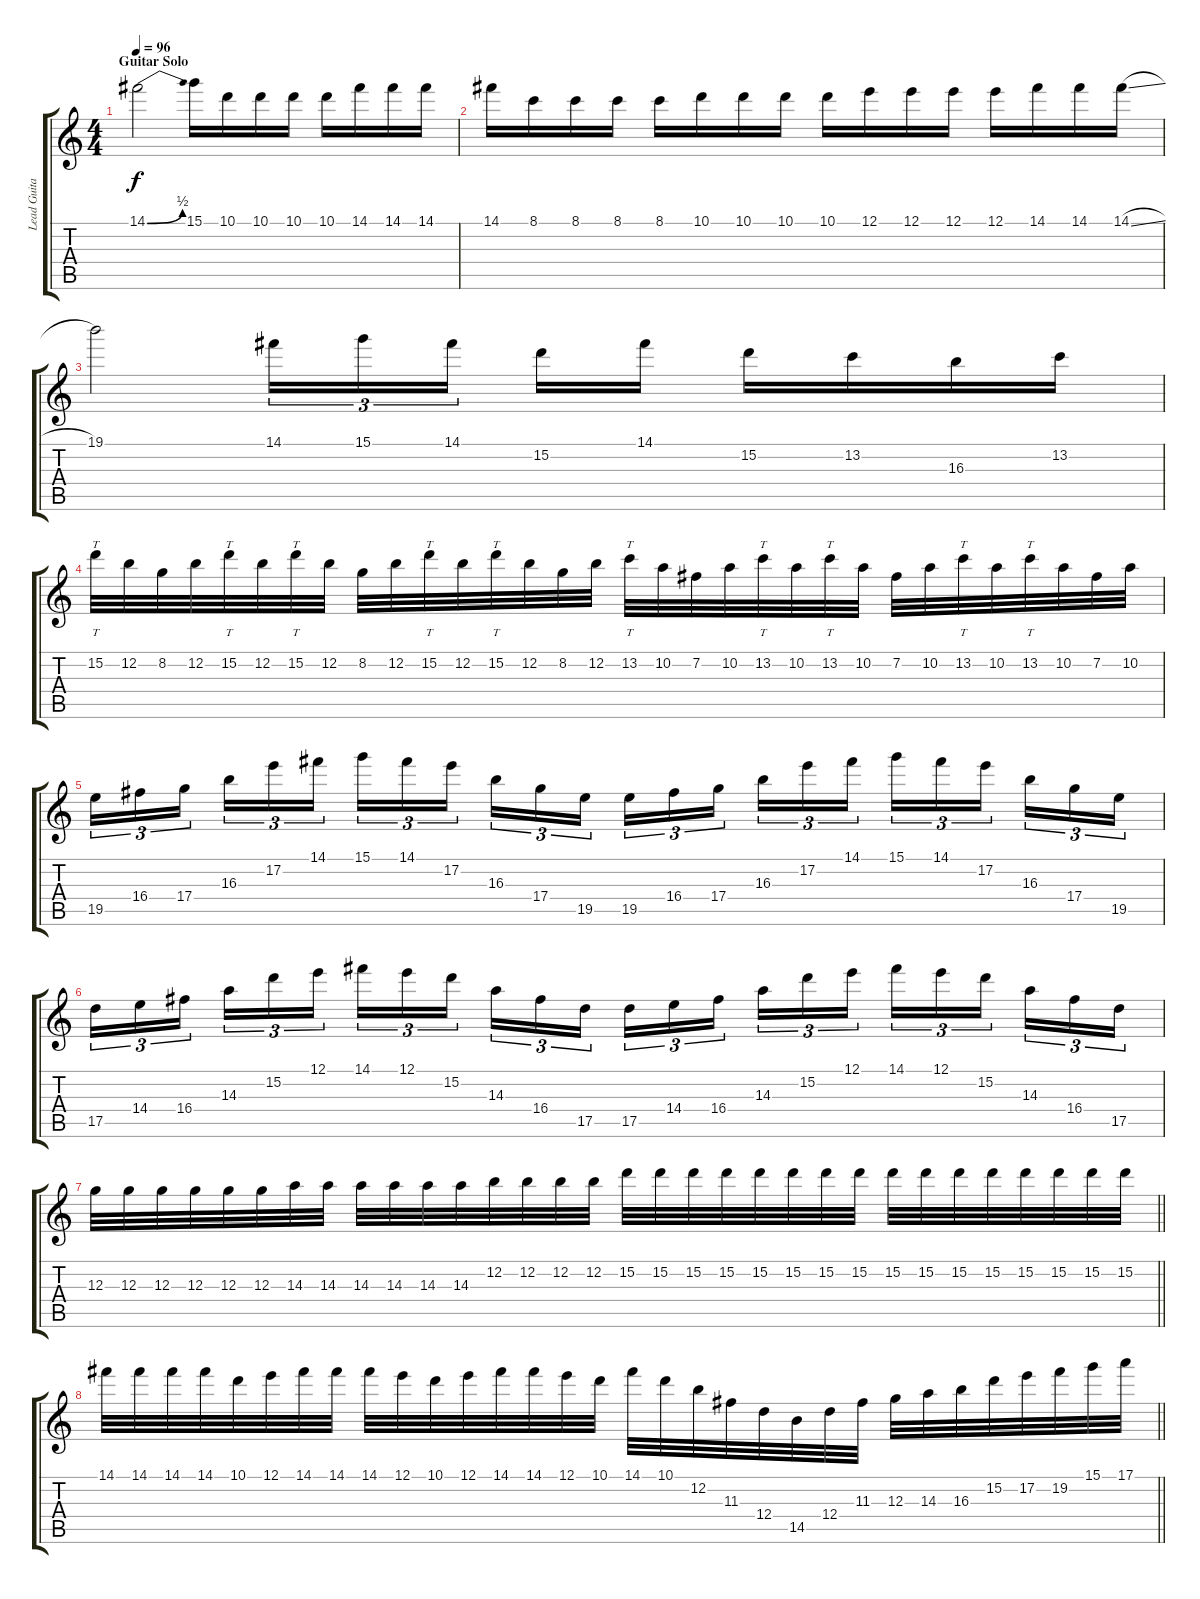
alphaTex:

\track ("Lead Guitar" "Lead Guita") {instrument distortionguitar}
\staff {score tabs}
\tuning (E4 B3 G3 D3 A2 D2) {hide}
\ts (4 4)
\section ("" "Guitar Solo")
\tempo 96
\clef g2
\ks c
14.1{be (bend 0 0 60 2)}.2{dy f} 15.1.16 10.1.16 10.1.16 10.1.16 10.1.16 14.1.16 14.1.16 14.1.16 |
14.1.16 8.1.16 8.1.16 8.1.16 8.1.16 10.1.16 10.1.16 10.1.16 10.1.16 12.1.16 12.1.16 12.1.16 12.1.16 14.1.16 14.1.16 14.1{sl}.16 |
19.1.2 14.1.16{tu (3 2)} 15.1.16{tu (3 2)} 14.1.16{tu (3 2) beam splitsecondary} 15.2.16 14.1.16 15.2.16 13.2.16 16.3.16 13.2.16 |
15.2.32{tt} 12.2.32 8.2.32 12.2.32 15.2.32{tt} 12.2.32 15.2.32{tt} 12.2.32 8.2.32 12.2.32 15.2.32{tt} 12.2.32 15.2.32{tt} 12.2.32 8.2.32 12.2.32 13.2.32{tt} 10.2.32 7.2.32 10.2.32 13.2.32{tt} 10.2.32 13.2.32{tt} 10.2.32 7.2.32 10.2.32 13.2.32{tt} 10.2.32 13.2.32{tt} 10.2.32 7.2.32 10.2.32 |
19.5.16{tu (3 2)} 16.4.16{tu (3 2)} 17.4.16{tu (3 2) beam splitsecondary} 16.3.16{tu (3 2)} 17.2.16{tu (3 2)} 14.1.16{tu (3 2)} 15.1.16{tu (3 2)} 14.1.16{tu (3 2)} 17.2.16{tu (3 2) beam splitsecondary} 16.3.16{tu (3 2)} 17.4.16{tu (3 2)} 19.5.16{tu (3 2)} 19.5.16{tu (3 2)} 16.4.16{tu (3 2)} 17.4.16{tu (3 2) beam splitsecondary} 16.3.16{tu (3 2)} 17.2.16{tu (3 2)} 14.1.16{tu (3 2)} 15.1.16{tu (3 2)} 14.1.16{tu (3 2)} 17.2.16{tu (3 2) beam splitsecondary} 16.3.16{tu (3 2)} 17.4.16{tu (3 2)} 19.5.16{tu (3 2)} |
17.5.16{tu (3 2)} 14.4.16{tu (3 2)} 16.4.16{tu (3 2) beam splitsecondary} 14.3.16{tu (3 2)} 15.2.16{tu (3 2)} 12.1.16{tu (3 2)} 14.1.16{tu (3 2)} 12.1.16{tu (3 2)} 15.2.16{tu (3 2) beam splitsecondary} 14.3.16{tu (3 2)} 16.4.16{tu (3 2)} 17.5.16{tu (3 2)} 17.5.16{tu (3 2)} 14.4.16{tu (3 2)} 16.4.16{tu (3 2) beam splitsecondary} 14.3.16{tu (3 2)} 15.2.16{tu (3 2)} 12.1.16{tu (3 2)} 14.1.16{tu (3 2)} 12.1.16{tu (3 2)} 15.2.16{tu (3 2) beam splitsecondary} 14.3.16{tu (3 2)} 16.4.16{tu (3 2)} 17.5.16{tu (3 2)} |
\barLineRight lightlight
12.3.32 12.3.32 12.3.32 12.3.32 12.3.32 12.3.32 14.3.32 14.3.32 14.3.32 14.3.32 14.3.32 14.3.32 12.2.32 12.2.32 12.2.32 12.2.32 15.2.32 15.2.32 15.2.32 15.2.32 15.2.32 15.2.32 15.2.32 15.2.32 15.2.32 15.2.32 15.2.32 15.2.32 15.2.32 15.2.32 15.2.32 15.2.32 |
\barLineRight lightlight
14.1.32 14.1.32 14.1.32 14.1.32 10.1.32 12.1.32 14.1.32 14.1.32 14.1.32 12.1.32 10.1.32 12.1.32 14.1.32 14.1.32 12.1.32 10.1.32 14.1.32 10.1.32 12.2.32 11.3.32 12.4.32 14.5.32 12.4.32 11.3.32 12.3.32 14.3.32 16.3.32 15.2.32 17.2.32 19.2.32 15.1.32 17.1.32
